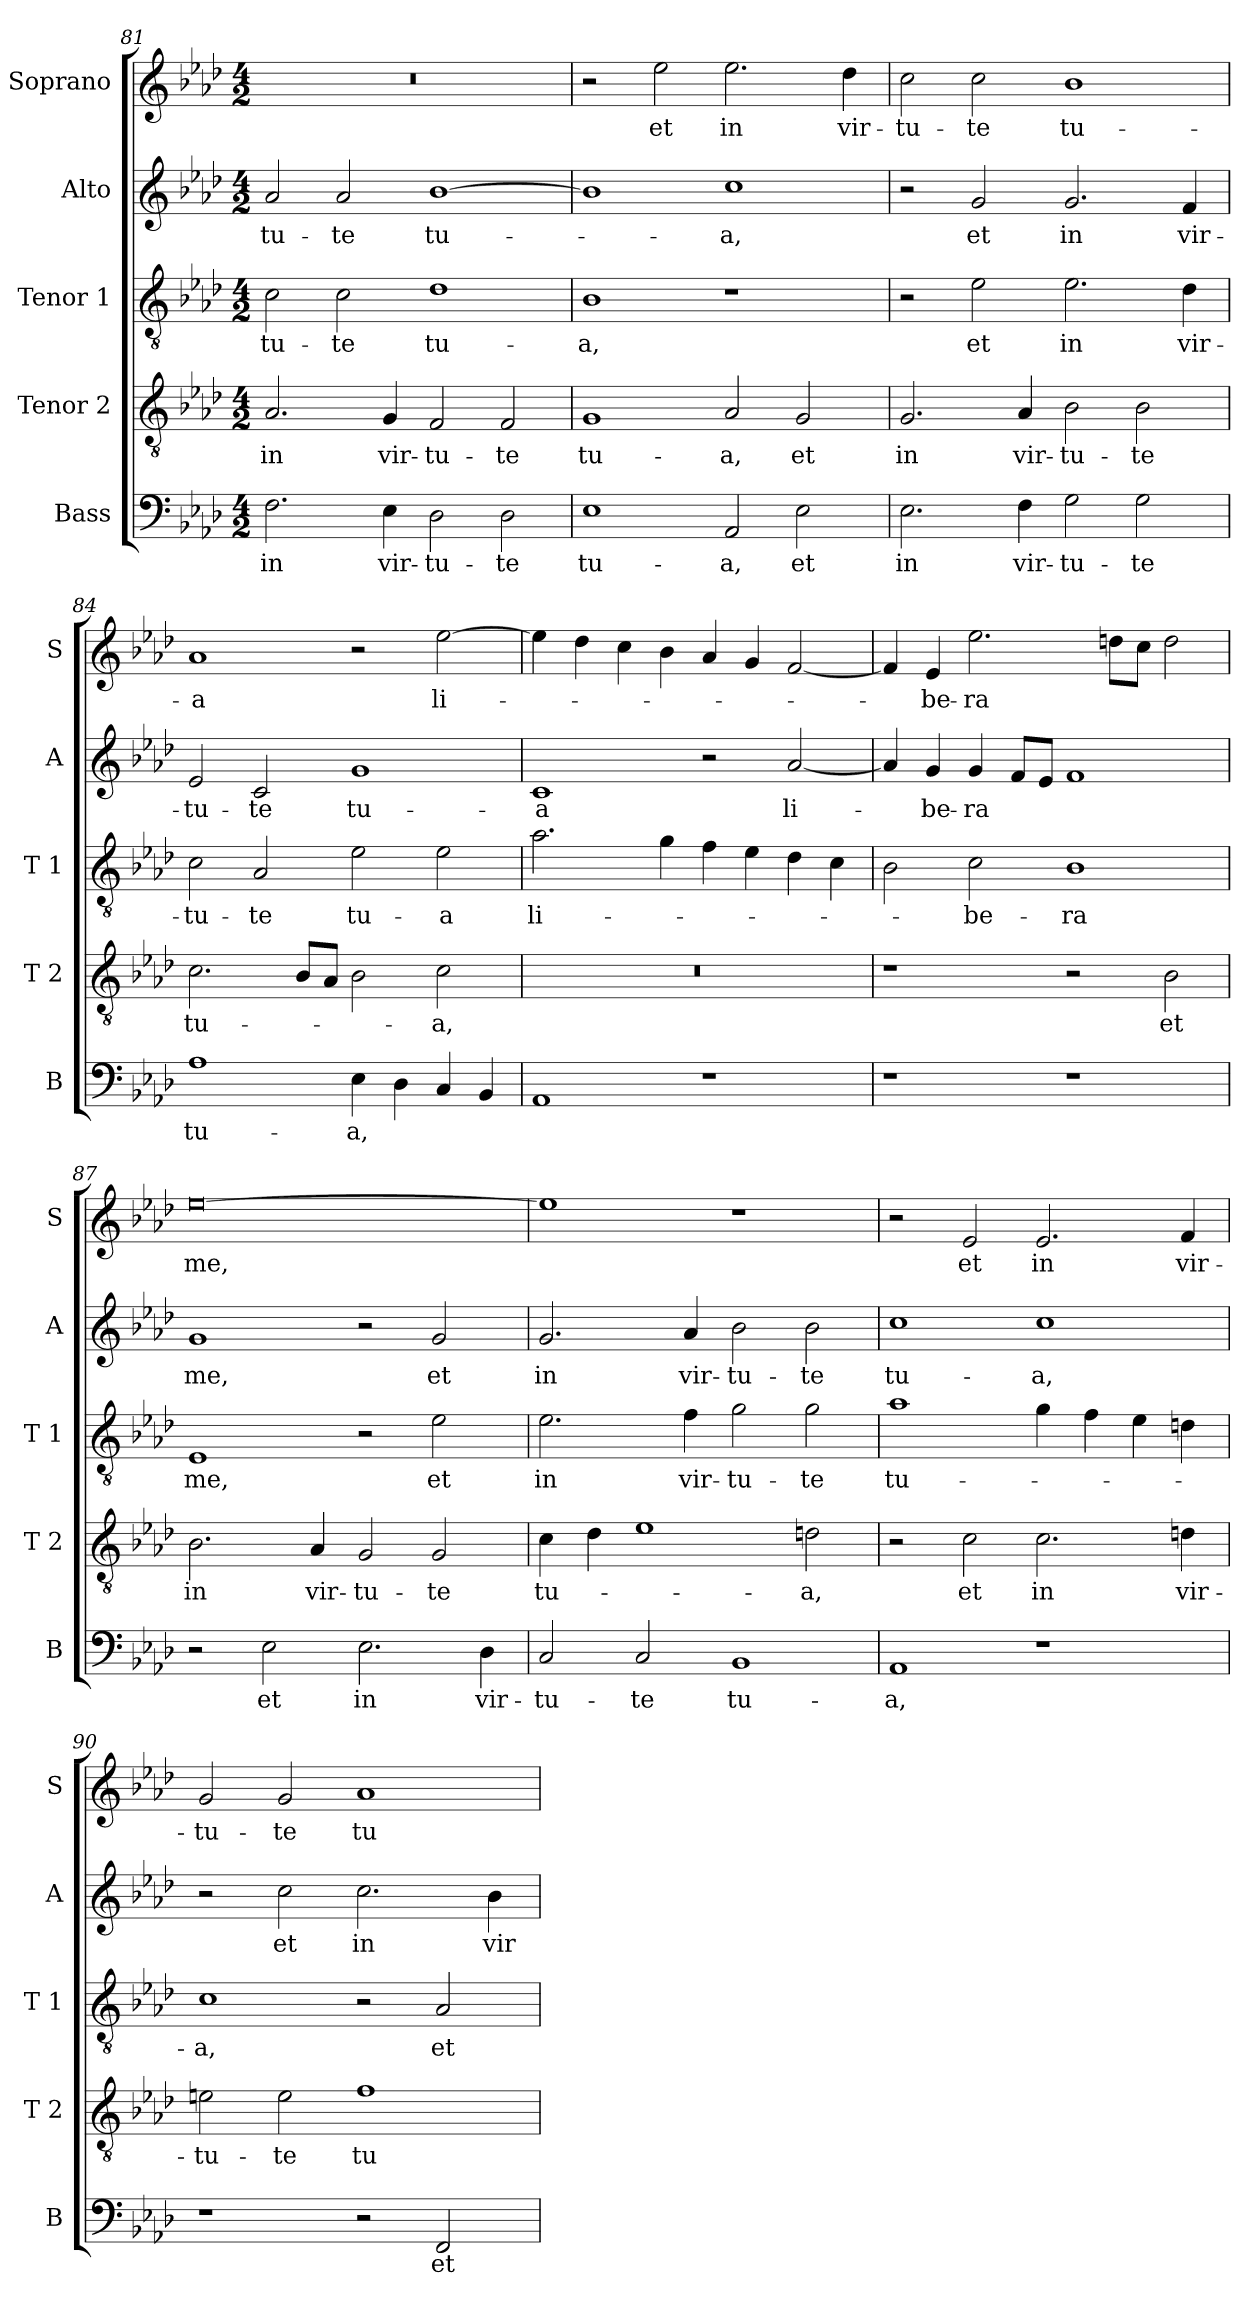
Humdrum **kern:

**kern	**text	**kern	**text	**kern	**text	**kern	**text	**kern	**text
*part5	*part5	*part4	*part4	*part3	*part3	*part2	*part2	*part1	*part1
*staff5	*staff5	*staff4	*staff4	*staff3	*staff3	*staff2	*staff2	*staff1	*staff1
*I"Bass	*	*I"Tenor 2	*	*I"Tenor 1	*	*I"Alto	*	*I"Soprano	*
*I'B	*	*I'T 2	*	*I'T 1	*	*I'A	*	*I'S	*
!!LO:LB:g=z
*clefF4	*	*clefGv2	*	*clefGv2	*	*clefG2	*	*clefG2	*
*k[b-e-a-d-]	*	*k[b-e-a-d-]	*	*k[b-e-a-d-]	*	*k[b-e-a-d-]	*	*k[b-e-a-d-]	*
*A-:	*	*A-:	*	*A-:	*	*A-:	*	*A-:	*
*M4/2	*	*M4/2	*	*M4/2	*	*M4/2	*	*M4/2	*
=81	=81	=81	=81	=81	=81	=81	=81	=81	=81
!	!LO:LY:b	!	!LO:LY:b	!	!LO:LY:b	!	!LO:LY:b	!	!
2.F\	in	2.A-/	in	2c\	-tu-	2a-/	-tu-	0r	.
!	!	!	!	!	!LO:LY:b	!	!LO:LY:b	!	!
.	.	.	.	2c\	-te	2a-/	-te	.	.
!	!LO:LY:b	!	!LO:LY:b	!	!	!	!	!	!
4E-\	vir-	4G/	vir-	.	.	.	.	.	.
!	!LO:LY:b	!	!LO:LY:b	!	!LO:LY:b	!	!LO:LY:b	!	!
2D-\	-tu-	2F/	-tu-	1d-	tu-	[1b-	tu-	.	.
!	!LO:LY:b	!	!LO:LY:b	!	!	!	!	!	!
2D-\	-te	2F/	-te	.	.	.	.	.	.
=82	=82	=82	=82	=82	=82	=82	=82	=82	=82
!	!LO:LY:b	!	!LO:LY:b	!	!LO:LY:b	!	!	!	!
1E-	tu-	1G	tu-	1B-	-a,	1b-]	.	2r	.
!	!	!	!	!	!	!	!	!	!LO:LY:b
.	.	.	.	.	.	.	.	2ee-\	et
!	!LO:LY:b	!	!LO:LY:b	!	!	!	!LO:LY:b	!	!LO:LY:b
2AA-/	-a,	2A-/	-a,	1r	.	1cc	-a,	2.ee-\	in
!	!LO:LY:b	!	!LO:LY:b	!	!	!	!	!	!
2E-\	et	2G/	et	.	.	.	.	.	.
!	!	!	!	!	!	!	!	!	!LO:LY:b
.	.	.	.	.	.	.	.	4dd-\	vir-
=83	=83	=83	=83	=83	=83	=83	=83	=83	=83
!	!LO:LY:b	!	!LO:LY:b	!	!	!	!	!	!LO:LY:b
2.E-\	in	2.G/	in	2r	.	2r	.	2cc\	-tu-
!	!	!	!	!	!LO:LY:b	!	!LO:LY:b	!	!LO:LY:b
.	.	.	.	2e-\	et	2g/	et	2cc\	-te
!	!LO:LY:b	!	!LO:LY:b	!	!	!	!	!	!
4F\	vir-	4A-/	vir-	.	.	.	.	.	.
!	!LO:LY:b	!	!LO:LY:b	!	!LO:LY:b	!	!LO:LY:b	!	!LO:LY:b
2G\	-tu-	2B-\	-tu-	2.e-\	in	2.g/	in	1b-	tu-
!	!LO:LY:b	!	!LO:LY:b	!	!	!	!	!	!
2G\	-te	2B-\	-te	.	.	.	.	.	.
!	!	!	!	!	!LO:LY:b	!	!LO:LY:b	!	!
.	.	.	.	4d-\	vir-	4f/	vir-	.	.
=84	=84	=84	=84	=84	=84	=84	=84	=84	=84
!	!LO:LY:b	!	!LO:LY:b	!	!LO:LY:b	!	!LO:LY:b	!	!LO:LY:b
1A-	tu-	2.c\	tu-	2c\	-tu-	2e-/	-tu-	1a-	-a
!	!	!	!	!	!LO:LY:b	!	!LO:LY:b	!	!
.	.	.	.	2A-/	-te	2c/	-te	.	.
.	.	8B-/L	.	.	.	.	.	.	.
.	.	8A-/J	.	.	.	.	.	.	.
!	!LO:LY:b	!	!	!	!LO:LY:b	!	!LO:LY:b	!	!
4E-\	-a,	2B-\	.	2e-\	tu-	1g	tu-	2r	.
4D-\	.	.	.	.	.	.	.	.	.
!	!	!	!LO:LY:b	!	!LO:LY:b	!	!	!	!LO:LY:b
4C/	.	2c\	-a,	2e-\	-a	.	.	[2ee-\	li-
4BB-/	.	.	.	.	.	.	.	.	.
=85	=85	=85	=85	=85	=85	=85	=85	=85	=85
!	!	!	!	!	!LO:LY:b	!	!LO:LY:b	!	!
1AA-	.	0r	.	2.a-\	li-	1c	-a	4ee-\]	.
.	.	.	.	.	.	.	.	4dd-\	.
.	.	.	.	.	.	.	.	4cc\	.
.	.	.	.	4g\	.	.	.	4b-\	.
1r	.	.	.	4f\	.	2r	.	4a-/	.
.	.	.	.	4e-\	.	.	.	4g/	.
!	!	!	!	!	!	!	!LO:LY:b	!	!
.	.	.	.	4d-\	.	[2a-/	li-	[2f/	.
.	.	.	.	4c\	.	.	.	.	.
!!LO:LB:g=z
=86	=86	=86	=86	=86	=86	=86	=86	=86	=86
1r	.	1r	.	2B-\	.	4a-/]	.	4f/]	.
!	!	!	!	!	!	!	!LO:LY:b	!	!LO:LY:b
.	.	.	.	.	.	4g/	-be-	4e-/	-be-
!	!	!	!	!	!LO:LY:b	!	!LO:LY:b	!	!LO:LY:b
.	.	.	.	2c\	-be-	4g/	-ra	2.ee-\	-ra
.	.	.	.	.	.	8f/L	.	.	.
.	.	.	.	.	.	8e-/J	.	.	.
!	!	!	!	!	!LO:LY:b	!	!	!	!
1r	.	2r	.	1B-	-ra	1f	.	.	.
.	.	.	.	.	.	.	.	8ddn\L	.
.	.	.	.	.	.	.	.	8cc\J	.
!	!	!	!LO:LY:b	!	!	!	!	!	!
.	.	2B-\	et	.	.	.	.	2dd\	.
=87	=87	=87	=87	=87	=87	=87	=87	=87	=87
!	!	!	!LO:LY:b	!	!LO:LY:b	!	!LO:LY:b	!	!LO:LY:b
2r	.	2.B-\	in	1E-	me,	1g	me,	[0ee-	me,
!	!LO:LY:b	!	!	!	!	!	!	!	!
2E-\	et	.	.	.	.	.	.	.	.
!	!	!	!LO:LY:b	!	!	!	!	!	!
.	.	4A-/	vir-	.	.	.	.	.	.
!	!LO:LY:b	!	!LO:LY:b	!	!	!	!	!	!
2.E-\	in	2G/	-tu-	2r	.	2r	.	.	.
!	!	!	!LO:LY:b	!	!LO:LY:b	!	!LO:LY:b	!	!
.	.	2G/	-te	2e-\	et	2g/	et	.	.
!	!LO:LY:b	!	!	!	!	!	!	!	!
4D-\	vir-	.	.	.	.	.	.	.	.
=88	=88	=88	=88	=88	=88	=88	=88	=88	=88
!	!LO:LY:b	!	!LO:LY:b	!	!LO:LY:b	!	!LO:LY:b	!	!
2C/	-tu-	4c\	tu-	2.e-\	in	2.g/	in	1ee-]	.
.	.	4d-\	.	.	.	.	.	.	.
!	!LO:LY:b	!	!	!	!	!	!	!	!
2C/	-te	1e-	.	.	.	.	.	.	.
!	!	!	!	!	!LO:LY:b	!	!LO:LY:b	!	!
.	.	.	.	4f\	vir-	4a-/	vir-	.	.
!	!LO:LY:b	!	!	!	!LO:LY:b	!	!LO:LY:b	!	!
1BB-	tu-	.	.	2g\	-tu-	2b-\	-tu-	1r	.
!	!	!	!LO:LY:b	!	!LO:LY:b	!	!LO:LY:b	!	!
.	.	2dn\	-a,	2g\	-te	2b-\	-te	.	.
=89	=89	=89	=89	=89	=89	=89	=89	=89	=89
!	!LO:LY:b	!	!	!	!LO:LY:b	!	!LO:LY:b	!	!
1AA-	-a,	2r	.	1a-	tu-	1cc	tu-	2r	.
!	!	!	!LO:LY:b	!	!	!	!	!	!LO:LY:b
.	.	2c\	et	.	.	.	.	2e-/	et
!	!	!	!LO:LY:b	!	!	!	!LO:LY:b	!	!LO:LY:b
1r	.	2.c\	in	4g\	.	1cc	-a,	2.e-/	in
.	.	.	.	4f\	.	.	.	.	.
.	.	.	.	4e-\	.	.	.	.	.
!	!	!	!LO:LY:b	!	!	!	!	!	!LO:LY:b
.	.	4dn\	vir-	4dn\	.	.	.	4f/	vir-
=90	=90	=90	=90	=90	=90	=90	=90	=90	=90
!	!	!	!LO:LY:b	!	!LO:LY:b	!	!	!	!LO:LY:b
1r	.	2en\	-tu-	1c	-a,	2r	.	2g/	-tu-
!	!	!	!LO:LY:b	!	!	!	!LO:LY:b	!	!LO:LY:b
.	.	2e\	-te	.	.	2cc\	et	2g/	-te
!	!	!	!LO:LY:b	!	!	!	!LO:LY:b	!	!LO:LY:b
2r	.	1f	tu-	2r	.	2.cc\	in	1a-	tu-
!	!LO:LY:b	!	!	!	!LO:LY:b	!	!	!	!
2FF/	et	.	.	2A-/	et	.	.	.	.
!	!	!	!	!	!	!	!LO:LY:b	!	!
.	.	.	.	.	.	4b-\	vir-	.	.
=	=	=	=	=	=	=	=	=	=
*-	*-	*-	*-	*-	*-	*-	*-	*-	*-
